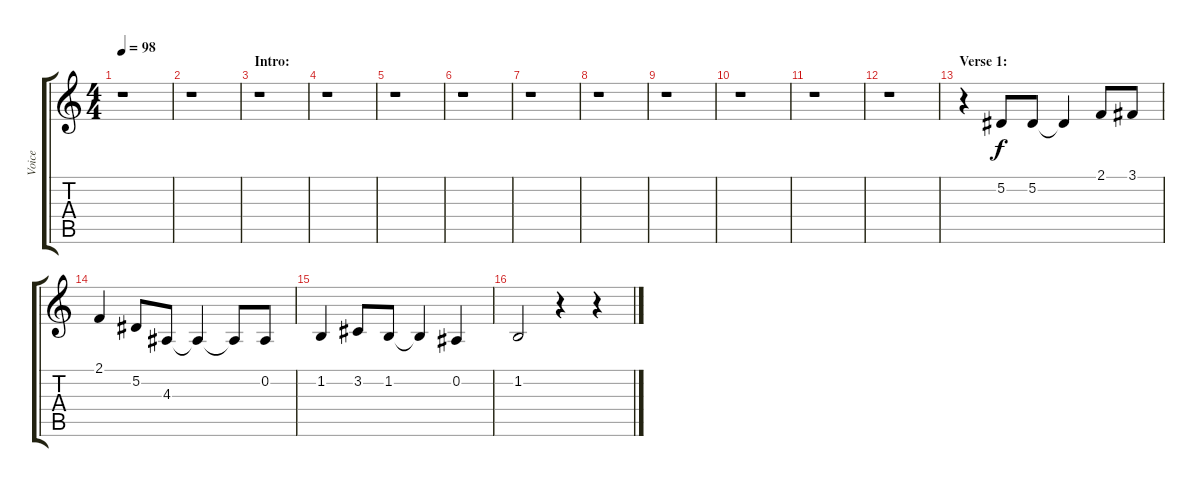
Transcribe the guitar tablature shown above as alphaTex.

\track ("Voice" "Voice") {instrument cello}
\staff {score tabs}
\tuning (Eb4 Bb3 Gb3 Db3 Ab2 Eb2) {hide}
\ts (4 4)
\tempo 98
\clef g2
\ks c
r.1{dy f instrument cello} |
r.1 |
\section ("" "Intro:")
r.1 |
r.1 |
r.1 |
r.1 |
r.1 |
r.1 |
r.1 |
r.1 |
r.1 |
r.1 |
\section ("" "Verse 1:")
r.4 5.2.8 5.2.8 5.2{t}.4 2.1.8 3.1.8 |
2.1.4 5.2.8 4.3.8 4.3{t}.4 4.3{t}.8 0.2.8 |
1.2.4 3.2.8 1.2.8 1.2{t}.4 0.2.4 |
1.2.2 r.4 r.4
